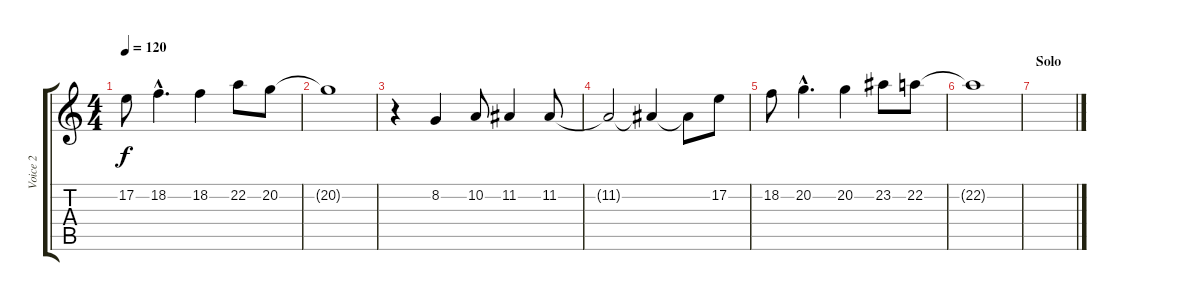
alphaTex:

\track ("Voice 2" "Voice 2") {instrument choiraahs}
\staff {score tabs}
\tuning (E4 B3 G3 D3 A2 E2) {hide}
\ts (4 4)
\tempo 120
\clef g2
\ks c
17.2.8{txt "" dy f} 18.2{hac}.4{d txt ""} 18.2.4{txt ""} 22.2.8{txt ""} 20.2.8{txt ""} |
20.2{t}.1 |
r.4 8.2.4 10.2.8 11.2.4 11.2.8 |
11.2{t}.2 11.2{t}.4 11.2{t}.8 17.2.8 |
18.2.8 20.2{hac}.4{d} 20.2.4 23.2.8 22.2.8 |
22.2{t}.1 |
\section ("" "Solo")
